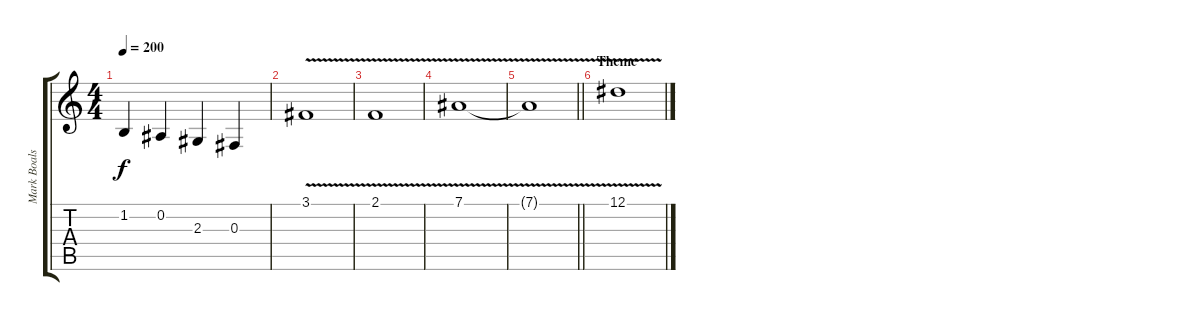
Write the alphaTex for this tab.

\track ("Mark Boals" "Mark Boals") {instrument lead2sawtooth}
\staff {score tabs}
\tuning (Eb4 Bb3 Gb3 Db3 Ab2 Eb2) {hide}
\ts (4 4)
\tempo 200
\clef g2
\ks c
1.2.4{dy f} 0.2.4 2.3.4 0.3.4 |
3.1{v}.1 |
2.1{v}.1 |
7.1{v}.1 |
\barLineRight lightlight
7.1{t}.1 |
\section ("" "Theme")
12.1{v}.1
